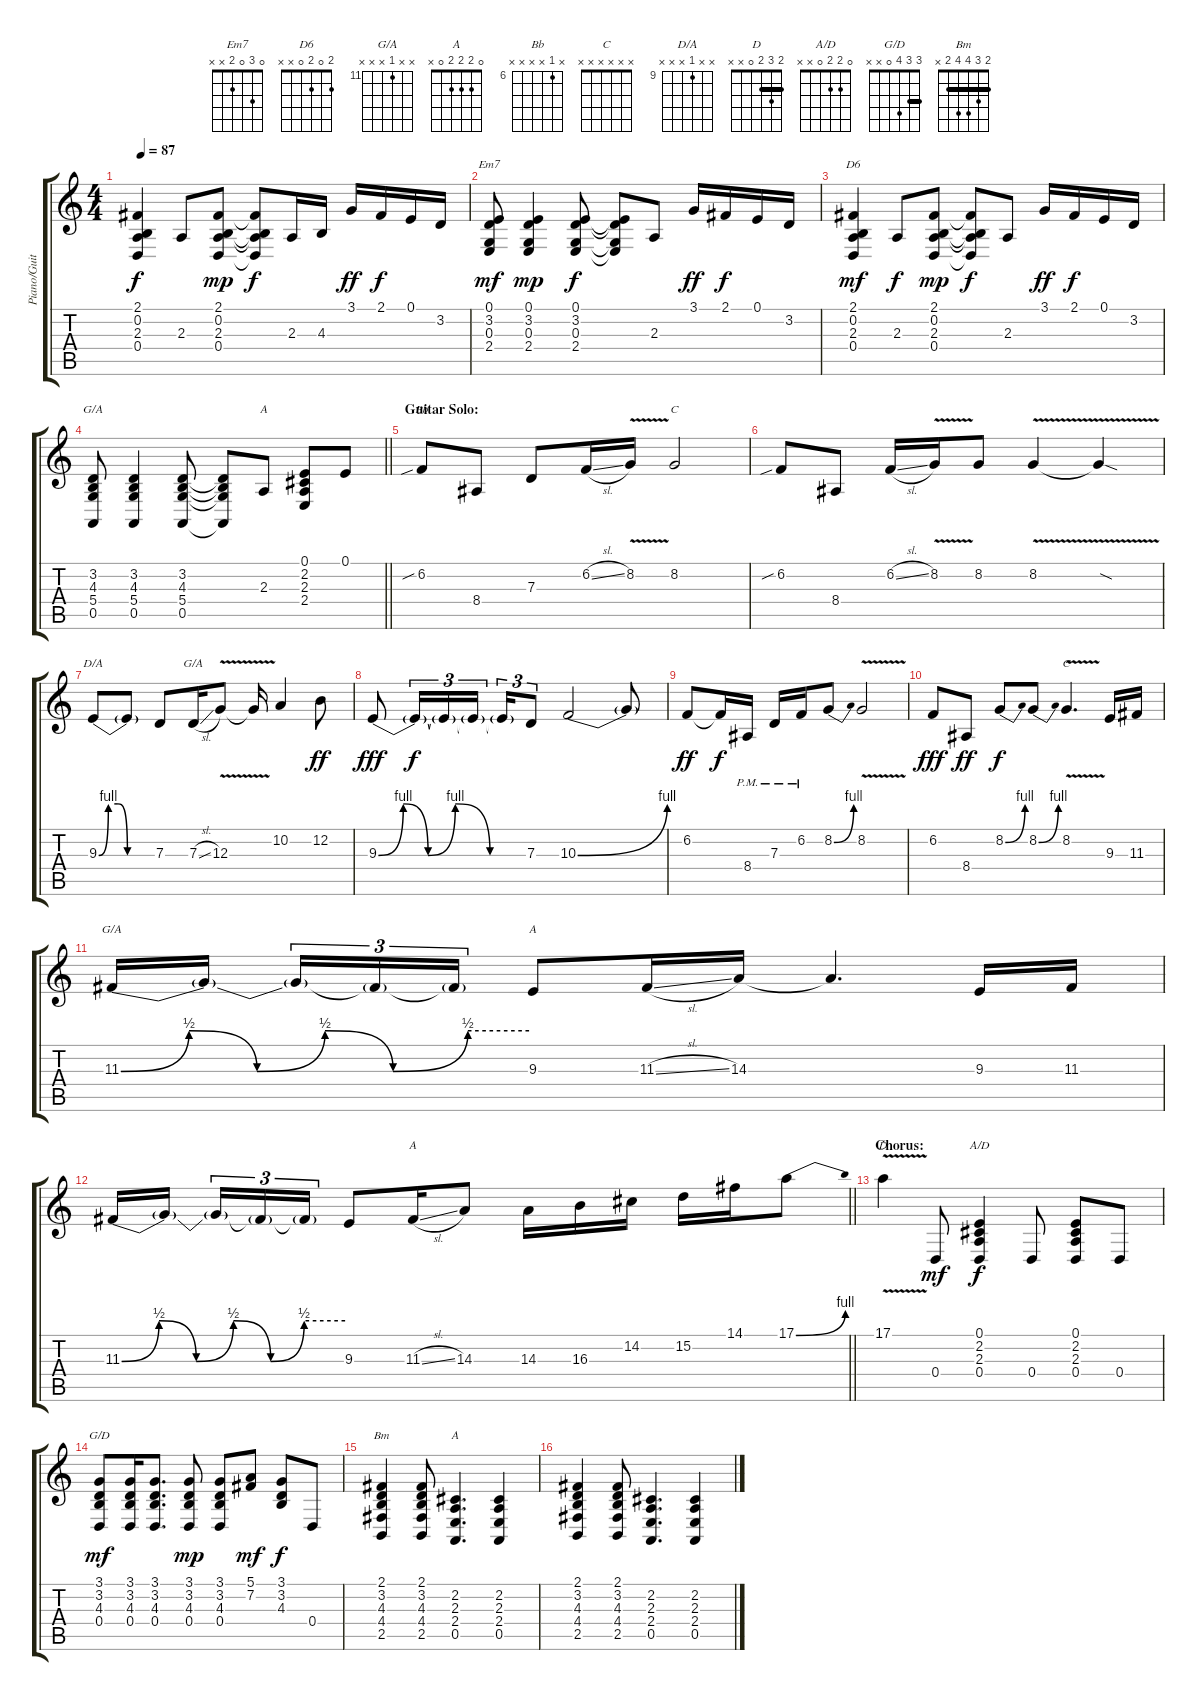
\track ("Piano/Guitar Combo" "Piano/Guit") {instrument electricpiano1}
\staff {score tabs}
\tuning (E4 B3 G3 D3 A2 E2) {hide}
\chord ("Em7" 0 3 0 2 x x)
\chord ("D6" 2 0 2 0 x x)
\chord ("G/A" x 3 4 5 0 x)
\chord ("A" x x 2 x x x)
\chord ("Bb" x 6 x x x x) {firstfret 6}
\chord ("C" x 8 x x x x) {firstfret 8}
\chord ("D/A" x x 9 x x x) {firstfret 9}
\chord ("G/A" x x 7 x x x) {firstfret 7}
\chord ("C" x x x x x x)
\chord ("G/A" x x 11 x x x) {firstfret 11}
\chord ("A" x x 9 x x x) {firstfret 9}
\chord ("A" x x 11 x x x) {firstfret 11}
\chord ("D" 2 3 2 0 x x) {barre 2}
\chord ("A/D" 0 2 2 0 x x)
\chord ("G/D" 3 3 4 0 x x) {barre 3}
\chord ("Bm" 2 3 4 4 2 x) {barre 2}
\chord ("A" 0 2 2 2 0 x)
\ts (4 4)
\tempo 87
\clef g2
\ks c
(2.1{t} 0.2{t} 2.3{t} 0.4{t}).4{dy f} 2.3.8 (2.1 0.2 2.3 0.4).8{dy mp} (2.1{t} 0.2{t} 2.3{t} 0.4{t}).8{dy f} 2.3.16 4.3.16 3.1.16{dy ff} 2.1.16{dy f} 0.1.16 3.2.16 |
(0.1 3.2 0.3 2.4).8{ch "Em7" dy mf} (0.1 3.2 0.3 2.4).4{dy mp} (0.1 3.2 0.3 2.4).8{dy f} (0.1{t} 3.2{t} 0.3{t} 2.4{t}).8 2.3.8 3.1.16{dy ff} 2.1.16{dy f} 0.1.16 3.2.16 |
(2.1 0.2 2.3 0.4).4{ch "D6" dy mf} 2.3.8{dy f} (2.1 0.2 2.3 0.4).8{dy mp} (2.1{t} 0.2{t} 2.3{t} 0.4{t}).8{dy f} 2.3.8 3.1.16{dy ff} 2.1.16{dy f} 0.1.16 3.2.16 |
\barLineRight lightlight
(3.2 4.3 5.4 0.5).8{ch "G/A"} (3.2 4.3 5.4 0.5).4 (3.2 4.3 5.4 0.5).8 (3.2{t} 4.3{t} 5.4{t} 0.5{t}).8 2.3.8{ch "A"} (0.1 2.2 2.3 2.4).8 0.1.8 |
\section ("" "Guitar Solo:")
6.2{sib}.8{ch "Bb" instrument overdrivenguitar} 8.4.8 7.3.8 6.2{sl}.16 8.2{v}.16 8.2.2{ch "C"} |
6.2{sib}.8 8.4.8 6.2{sl}.16 8.2{v}.16 8.2.8 8.2{v}.4 8.2{sod t}.4 |
9.3{be (custom 0 0 10 4 20 4 30 0 60 0)}.8{ch "D/A"} 9.3{t}.8 7.3.8 7.3{sl}.16{ch "G/A"} 12.3{v}.8 12.3{t}.16 10.2.4 12.2.8{dy ff} |
9.3{be (custom 0 0 10 4 20 0 31 4 45 0 60 0)}.8{dy fff} 9.3{t}.16{tu (3 2) dy f} 9.3{t}.16{tu (3 2)} 9.3{t}.16{tu (3 2)} 9.3{t}.16{tu (3 2)} 7.3.8{tu (3 2)} 10.3{be (bend 0 0 60 4)}.2 10.3{t}.8 |
6.2.8{dy ff} 6.2{t}.16{dy f} 8.4{pm}.16 7.3{pm}.16 6.2{pm}.16 8.2{be (bend 0 0 60 4)}.8 8.2{v}.2 |
6.2.8{dy fff} 8.4.8{dy ff} 8.2{be (bend 0 0 60 4)}.8{dy f} 8.2{be (bend 0 0 60 4)}.8 8.2{v}.4{d ch "C"} 9.3.16 11.3.16 |
11.3{be (custom 0 0 10 2 20 0 30 2 40 0 51 2 60 2)}.16{ch "G/A"} 11.3{t}.16{beam splitsecondary} 11.3{t}.16{tu (3 2)} 11.3{t}.16{tu (3 2)} 11.3{t}.16{tu (3 2)} 9.3.8{ch "A"} 11.3{sl}.16 14.3.16 14.3{t}.4{d} 9.3.16 11.3.16 |
\barLineRight lightlight
11.3{be (custom 0 0 10 2 20 0 30 2 40 0 49 2 60 2)}.16 11.3{t}.16{beam splitsecondary} 11.3{t}.16{tu (3 2)} 11.3{t}.16{tu (3 2)} 11.3{t}.16{tu (3 2)} 9.3.8 11.3{sl}.16{ch "A"} 14.3.8 14.3.16 16.3.16 14.2.16 15.2.16 14.1.16 17.1{be (bend 0 0 60 4)}.8 |
\section ("" "Chorus:")
17.1{v}.4{ch "D"} 0.4.8{dy mf} (0.1 2.2 2.3 0.4).4{ch "A/D" dy f instrument electricpiano1} 0.4.8 (0.1 2.2 2.3 0.4).8 0.4.8 |
(3.1 3.2 4.3 0.4).8{ch "G/D" dy mf} (3.1 3.2 4.3 0.4).16 (3.1 3.2 4.3 0.4).8{d} (3.1 3.2 4.3 0.4).8{dy mp} (3.1 3.2 4.3 0.4).8 (5.1 7.2).8{dy mf} (3.1 3.2 4.3).8{dy f} 0.4.8 |
(2.1 3.2 4.3 4.4 2.5).4{ch "Bm"} (2.1 3.2 4.3 4.4 2.5).8 (2.2 2.3 2.4 0.5).4{d ch "A"} (2.2 2.3 2.4 0.5).4 |
(2.1 3.2 4.3 4.4 2.5).4 (2.1 3.2 4.3 4.4 2.5).8 (2.2 2.3 2.4 0.5).4{d} (2.2 2.3 2.4 0.5).4
